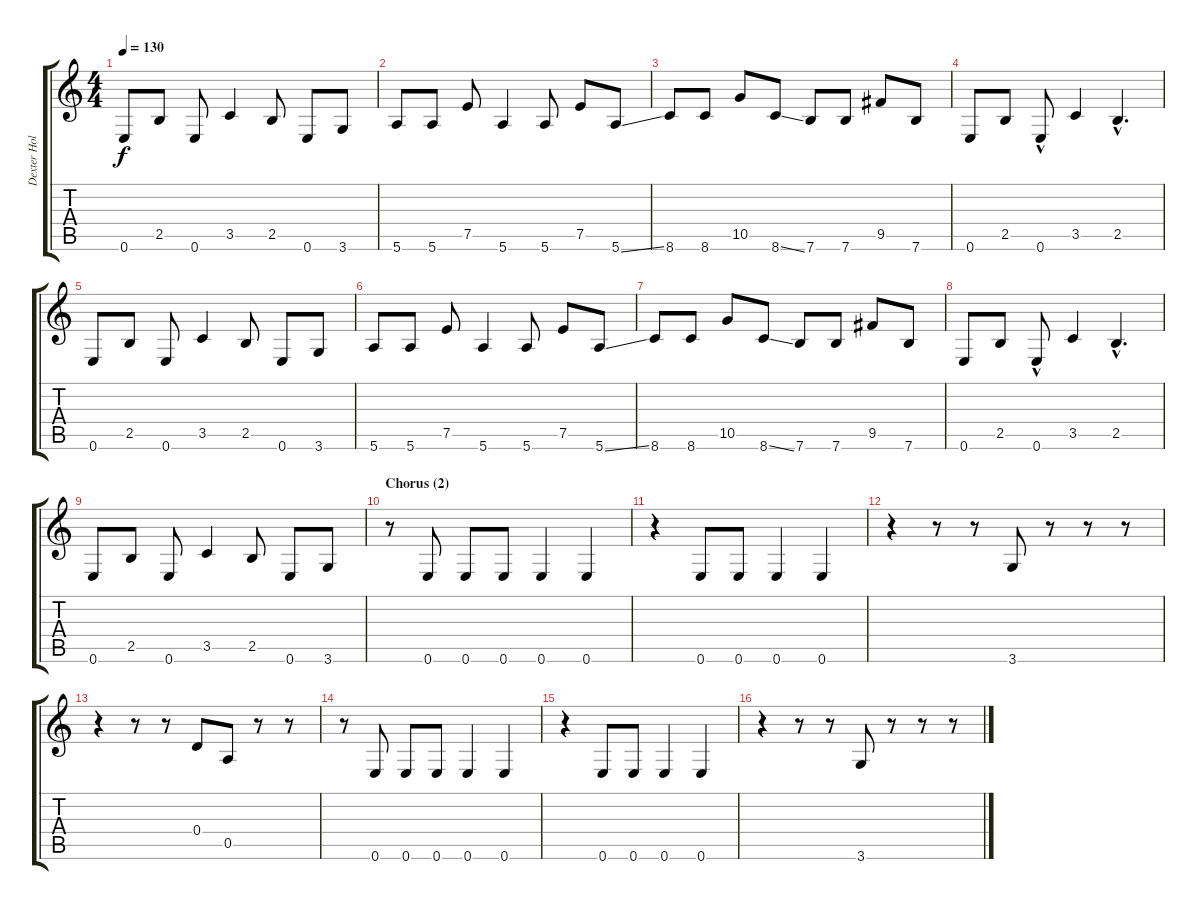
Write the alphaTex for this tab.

\track ("Dexter Holland" "Dexter Hol") {instrument acousticguitarnylon}
\staff {score tabs}
\tuning (E4 B3 G3 D3 A2 E2) {hide}
\ts (4 4)
\tempo 130
\clef g2
\ks c
0.6.8{dy f} 2.5.8 0.6.8 3.5.4 2.5.8 0.6.8 3.6.8 |
5.6.8 5.6.8 7.5.8 5.6.4 5.6.8 7.5.8 5.6{ss}.8 |
8.6.8 8.6.8 10.5.8 8.6{ss}.8 7.6.8 7.6.8 9.5.8 7.6.8 |
0.6.8 2.5.8 0.6{hac}.8 3.5.4 2.5{hac}.4{d} |
0.6.8 2.5.8 0.6.8 3.5.4 2.5.8 0.6.8 3.6.8 |
5.6.8 5.6.8 7.5.8 5.6.4 5.6.8 7.5.8 5.6{ss}.8 |
8.6.8 8.6.8 10.5.8 8.6{ss}.8 7.6.8 7.6.8 9.5.8 7.6.8 |
0.6.8 2.5.8 0.6{hac}.8 3.5.4 2.5{hac}.4{d} |
0.6.8 2.5.8 0.6.8 3.5.4 2.5.8 0.6.8 3.6.8 |
\section ("" "Chorus (2)")
r.8 0.6.8 0.6.8 0.6.8 0.6.4 0.6.4 |
r.4 0.6.8 0.6.8 0.6.4 0.6.4 |
r.4 r.8 r.8 3.6.8 r.8 r.8 r.8 |
r.4 r.8 r.8 0.4.8 0.5.8 r.8 r.8 |
r.8 0.6.8 0.6.8 0.6.8 0.6.4 0.6.4 |
r.4 0.6.8 0.6.8 0.6.4 0.6.4 |
r.4 r.8 r.8 3.6.8 r.8 r.8 r.8
